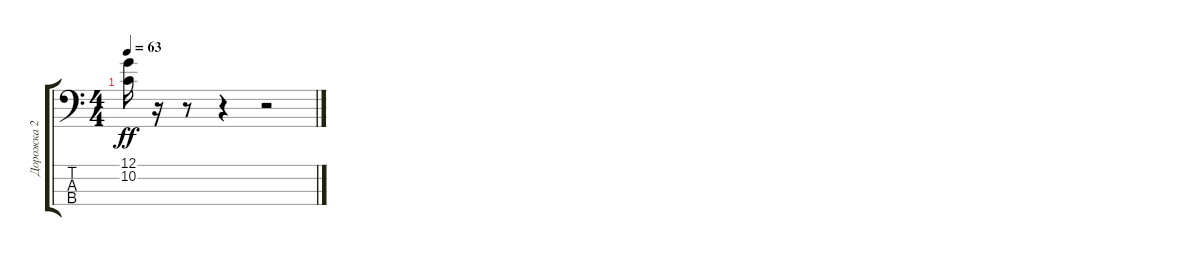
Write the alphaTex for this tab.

\track ("Дорожка 2" "Дорожка 2") {instrument electricbassfinger}
\staff {score tabs}
\tuning (G2 D2 A1 E1) {hide}
\ts (4 4)
\tempo 63
\clef f4
\ks c
(12.1 10.2).16{dy ff} r.16 r.8 r.4 r.2
